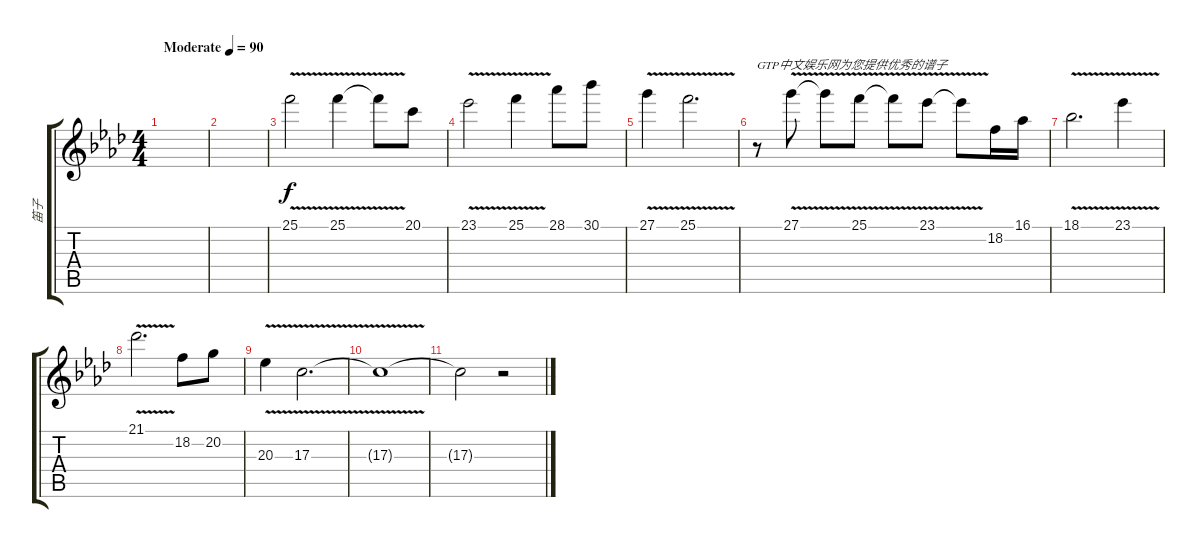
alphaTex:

\track ("笛子" "笛子") {instrument panflute bank 1}
\staff {score tabs}
\tuning (E4 B3 G3 D3 A2 E2) {hide}
\ts (4 4)
\tempo (90 "Moderate")
\clef g2
\ks ab
|
|
25.1{v}.2 25.1{v}.4 25.1{t}.8 20.1.8 |
23.1{v}.2 25.1{v}.4 28.1.8 30.1.8 |
27.1{v}.4 25.1{v}.2{d} |
r.8{txt "GTP中文娱乐网为您提供优秀的谱子" volume 11 instrument panflute} 27.1{v}.8 27.1{t}.8 25.1{v}.8 25.1{t}.8 23.1{v}.8 23.1{t}.8 18.2.16 16.1.16 |
18.1{v}.2{d} 23.1{v}.4{volume 7 instrument panflute} |
21.1{v}.2{d} 18.2.8{volume 11} 20.2.8 |
20.3{v}.4 17.3{v}.2{d} |
17.3{t}.1{volume 9} |
17.3{t}.2{volume 6} r.2
